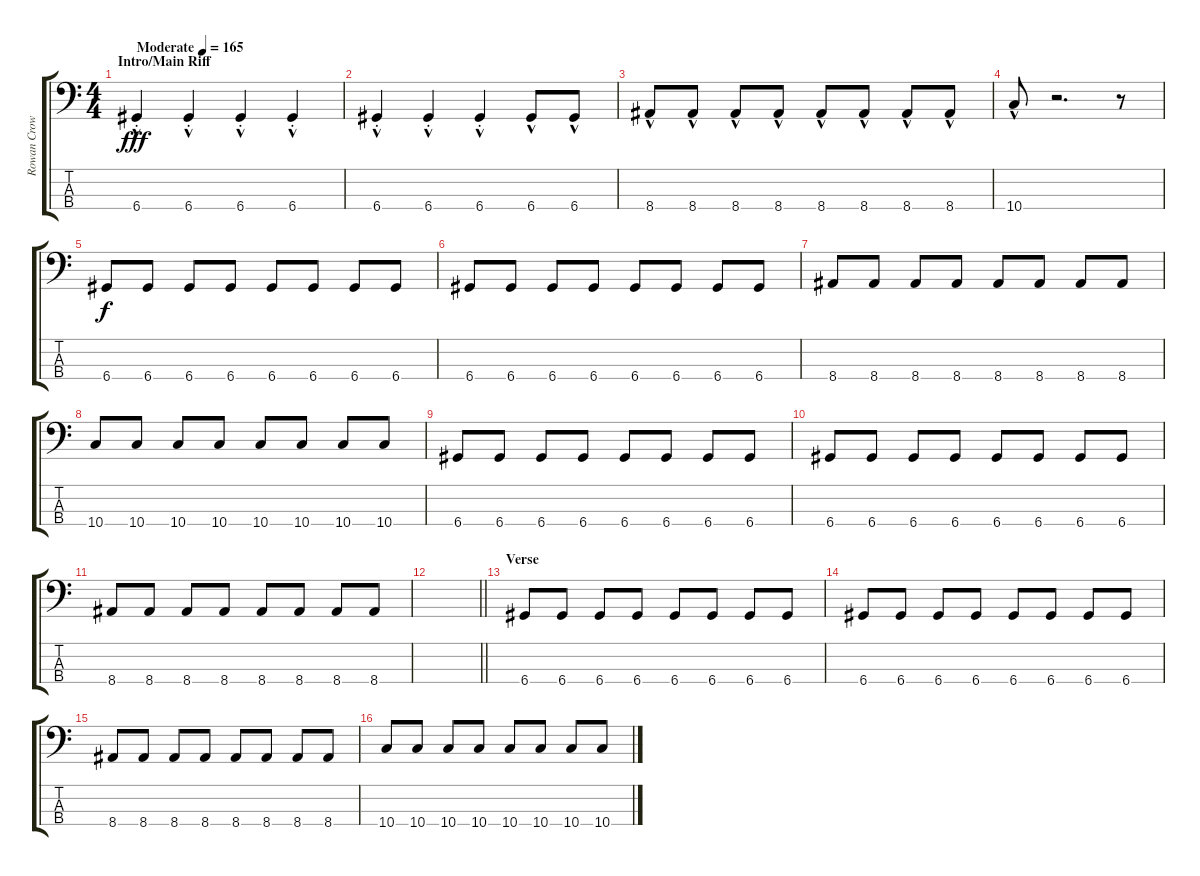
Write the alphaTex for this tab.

\track ("Rowan Crowe" "Rowan Crow") {instrument electricbasspick}
\staff {score tabs}
\tuning (G2 D2 A1 D1) {hide}
\ts (4 4)
\section ("" "Intro/Main Riff")
\tempo (165 "Moderate")
\clef f4
\ks c
6.4{hac st}.4{dy fff instrument electricbasspick} 6.4{hac st}.4 6.4{hac st}.4 6.4{hac st}.4 |
6.4{hac st}.4 6.4{hac st}.4 6.4{hac st}.4 6.4{hac}.8 6.4{hac}.8 |
8.4{hac}.8 8.4{hac}.8 8.4{hac}.8 8.4{hac}.8 8.4{hac}.8 8.4{hac}.8 8.4{hac}.8 8.4{hac}.8 |
10.4{hac}.8{volume 14} r.2{d} r.8 |
6.4.8{dy f} 6.4.8 6.4.8 6.4.8 6.4.8 6.4.8 6.4.8 6.4.8 |
6.4.8 6.4.8 6.4.8 6.4.8 6.4.8 6.4.8 6.4.8 6.4.8 |
8.4.8 8.4.8 8.4.8 8.4.8 8.4.8 8.4.8 8.4.8 8.4.8 |
10.4.8 10.4.8 10.4.8 10.4.8 10.4.8 10.4.8 10.4.8 10.4.8 |
6.4.8 6.4.8 6.4.8 6.4.8 6.4.8 6.4.8 6.4.8 6.4.8 |
6.4.8 6.4.8 6.4.8 6.4.8 6.4.8 6.4.8 6.4.8 6.4.8 |
8.4.8 8.4.8 8.4.8 8.4.8 8.4.8 8.4.8 8.4.8 8.4.8 |
\barLineRight lightlight
|
\section ("" "Verse")
6.4.8{volume 3} 6.4.8 6.4.8 6.4.8 6.4.8 6.4.8 6.4.8 6.4.8 |
6.4.8 6.4.8 6.4.8 6.4.8 6.4.8 6.4.8 6.4.8 6.4.8 |
8.4.8 8.4.8 8.4.8 8.4.8 8.4.8 8.4.8 8.4.8 8.4.8 |
10.4.8 10.4.8 10.4.8 10.4.8 10.4.8 10.4.8 10.4.8 10.4.8
